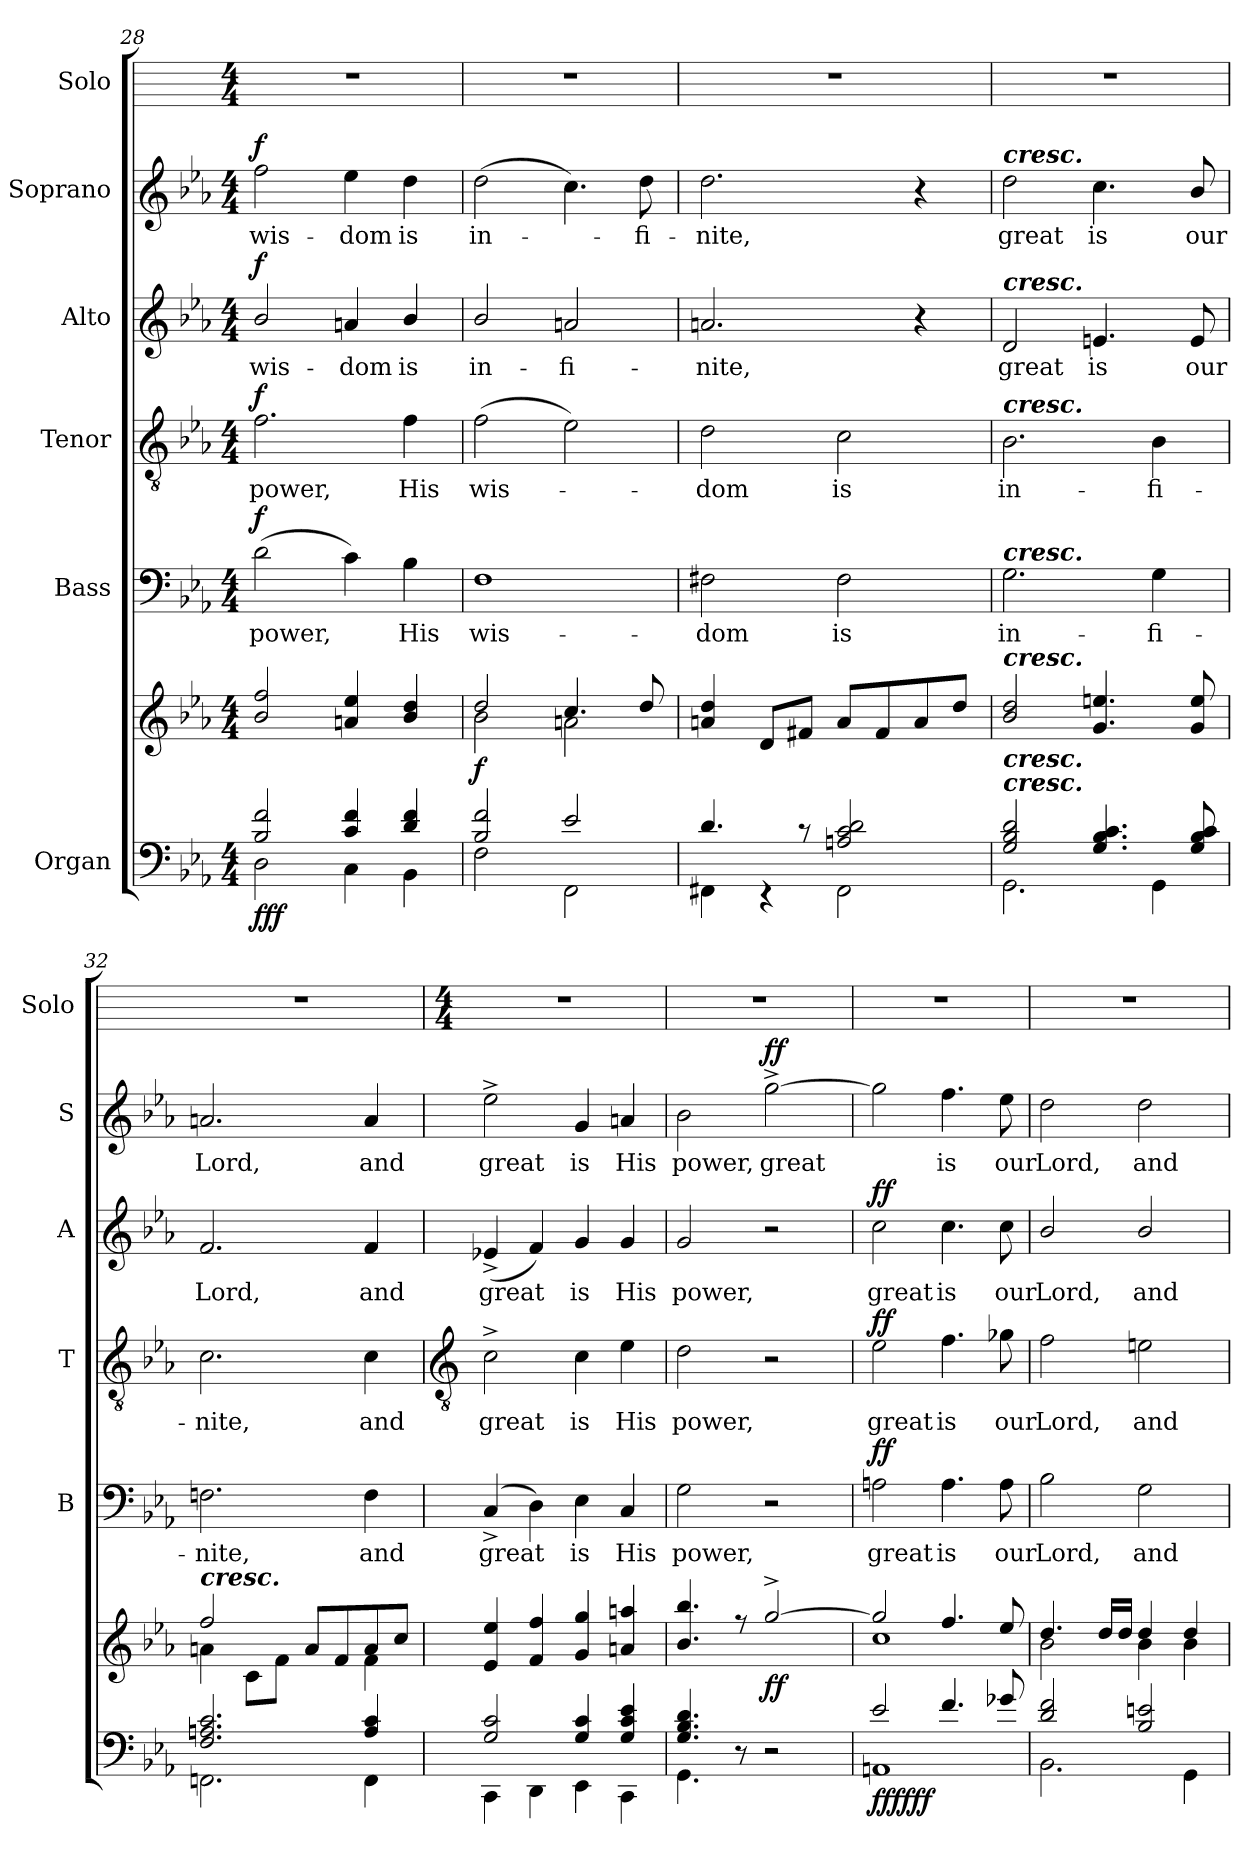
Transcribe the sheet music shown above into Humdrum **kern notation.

**kern	**kern	**dynam	**kern	**text	**dynam	**kern	**text	**dynam	**kern	**text	**dynam	**kern	**text	**dynam	**kern
*part6	*part6	*part6	*part5	*part5	*part5	*part4	*part4	*part4	*part3	*part3	*part3	*part2	*part2	*part2	*part1
*staff7	*staff6	*staff6/7	*staff5	*staff5	*staff5	*staff4	*staff4	*staff4	*staff3	*staff3	*staff3	*staff2	*staff2	*staff2	*staff1
*I"Organ	*	*	*I"Bass	*	*	*I"Tenor	*	*	*I"Alto	*	*	*I"Soprano	*	*	*I"Solo
*	*	*	*I'B	*	*	*I'T	*	*	*I'A	*	*	*I'S	*	*	*I'Solo
*clefF4	*clefG2	*	*clefF4	*	*	*clefGv2	*	*	*clefG2	*	*	*clefG2	*	*	*
*k[b-e-a-]	*k[b-e-a-]	*	*k[b-e-a-]	*	*	*k[b-e-a-]	*	*	*k[b-e-a-]	*	*	*k[b-e-a-]	*	*	*
*E-:	*E-:	*	*E-:	*	*	*E-:	*	*	*E-:	*	*	*E-:	*	*	*
*M4/4	*M4/4	*	*M4/4	*	*	*M4/4	*	*	*M4/4	*	*	*M4/4	*	*	*M4/4
=28	=28	=28	=28	=28	=28	=28	=28	=28	=28	=28	=28	=28	=28	=28	=28
*^	*^	*	*	*	*	*	*	*	*	*	*	*	*	*	*
!	!	!	!	!LO:DY:b=2	!	!LO:LY:b	!	!	!LO:LY:b	!	!	!LO:LY:b	!	!	!LO:LY:b	!	!
!	!	!	!	!LO:DY:n=1:b=2	!	!	!	!	!	!	!	!	!	!	!	!	!
!	!	!	!	!LO:DY:n=2:b	!	!	!LO:DY:b	!	!	!LO:DY:b	!	!	!LO:DY:b	!	!	!LO:DY:b	!
2B-/ 2f/	2D\	2b- 2ff	1ryy	f f f	(>2d	power,	f	2.f	power,	f	2b-/	wis-	f	2ff	wis-	f	1r
!	!	!	!	!	!	!	!	!	!	!	!	!LO:LY:b	!	!	!LO:LY:b	!	!
4c/ 4f/	4C\	4an 4ee-	.	.	4c)	.	.	.	.	.	4an	-dom	.	4ee-	-dom	.	.
!	!	!	!	!	!	!LO:LY:b	!	!	!LO:LY:b	!	!	!LO:LY:b	!	!	!LO:LY:b	!	!
4d/ 4f/	4BB-\	4b- 4dd	.	.	4B-	His	.	4f	His	.	4b-/	is	.	4dd	is	.	.
=29	=29	=29	=29	=29	=29	=29	=29	=29	=29	=29	=29	=29	=29	=29	=29	=29	=29
!	!	!	!	!LO:DY:b	!	!LO:LY:b	!	!	!LO:LY:b	!	!	!LO:LY:b	!	!	!LO:LY:b	!	!
2B-/ 2f/	2F\	2dd/	2b-\	f	1F	wis-	.	(>2f	wis-	.	2b-/	in-	.	(>2dd	in-	.	1r
!	!	!	!	!	!	!	!	!	!	!	!	!LO:LY:b	!	!	!	!	!
2e-/	2FF\	4.cc/	2an\	.	.	.	.	2e-)	.	.	2an	-fi-	.	4.cc)	.	.	.
!	!	!	!	!	!	!	!	!	!	!	!	!	!	!	!LO:LY:b	!	!
.	.	8dd/	.	.	.	.	.	.	.	.	.	.	.	8dd	fi-	.	.
=30	=30	=30	=30	=30	=30	=30	=30	=30	=30	=30	=30	=30	=30	=30	=30	=30	=30
!	!	!	!	!	!	!LO:LY:b	!	!	!LO:LY:b	!	!	!LO:LY:b	!	!	!LO:LY:b	!	!
4.d/	4FF#X\	4an 4dd	1ryy	.	2F#X	-dom	.	2d	dom	.	2.an	-nite,	.	2.dd	-nite,	.	1r
.	4r	8dL	.	.	.	.	.	.	.	.	.	.	.	.	.	.	.
8r	.	8f#XJ	.	.	.	.	.	.	.	.	.	.	.	.	.	.	.
!	!	!	!	!	!	!LO:LY:b	!	!	!LO:LY:b	!	!	!	!	!	!	!	!
2An/ 2c/ 2d/	2FF#\	8aL	.	.	2F#	is	.	2c	is	.	.	.	.	.	.	.	.
.	.	8f#	.	.	.	.	.	.	.	.	.	.	.	.	.	.	.
.	.	8a	.	.	.	.	.	.	.	.	4r	.	.	4r	.	.	.
.	.	8ddJ	.	.	.	.	.	.	.	.	.	.	.	.	.	.	.
=31	=31	=31	=31	=31	=31	=31	=31	=31	=31	=31	=31	=31	=31	=31	=31	=31	=31
!	!	!	!	!	!	!	!	!	!	!	!	!	!	!LO:TX:a:Bi:t=cresc.	!	!	!
!	!	!	!	!	!	!	!	!	!	!	!LO:TX:a:Bi:t=cresc.	!	!	!	!	!	!
!	!	!	!	!	!	!	!	!LO:TX:a:Bi:t=cresc.	!	!	!	!	!	!	!	!	!
!	!	!	!	!	!LO:TX:a:Bi:t=cresc.	!	!	!	!	!	!	!	!	!	!	!	!
!	!	!LO:TX:a:Bi:t=cresc.	!	!	!	!	!	!	!	!	!	!	!	!	!	!	!
!LO:TX:a:Bi:t=cresc.	!	!	!	!	!	!	!	!	!	!	!	!	!	!	!	!	!
!LO:TX:a:Bi:t=cresc.	!	!	!	!	!	!	!	!	!	!	!	!	!	!	!	!	!
!	!	!	!	!	!	!LO:LY:b	!	!	!LO:LY:b	!	!	!LO:LY:b	!	!	!LO:LY:b	!	!
2G/ 2B-/ 2d/	2.GG\	2b- 2dd	1ryy	.	2.G	in-	.	2.B-	in-	.	2d	great	.	2dd	great	.	1r
!	!	!	!	!	!	!	!	!	!	!	!	!LO:LY:b	!	!	!LO:LY:b	!	!
4.G/ 4.B-/ 4.c/	.	4.g 4.een	.	.	.	.	.	.	.	.	4.en	is	.	4.cc	is	.	.
!	!	!	!	!	!	!LO:LY:b	!	!	!LO:LY:b	!	!	!	!	!	!	!	!
.	4GG\	.	.	.	4G	-fi-	.	4B-	-fi-	.	.	.	.	.	.	.	.
!	!	!	!	!	!	!	!	!	!	!	!	!LO:LY:b	!	!	!LO:LY:b	!	!
8G/ 8B-/ 8c/	.	8g 8ee	.	.	.	.	.	.	.	.	8e	our	.	8b-/	our	.	.
=32	=32	=32	=32	=32	=32	=32	=32	=32	=32	=32	=32	=32	=32	=32	=32	=32	=32
!	!	!LO:TX:a:Bi:t=cresc.	!	!	!	!	!	!	!	!	!	!	!	!	!	!	!
!	!	!	!	!	!	!LO:LY:b	!	!	!LO:LY:b	!	!	!LO:LY:b	!	!	!LO:LY:b	!	!
2.F/ 2.An/ 2.c/	2.FFn\	2ff/	4an\	.	2.Fn	-nite,	.	2.c	-nite,	.	2.f	Lord,	.	2.an	Lord,	.	1r
.	.	.	8c\L	.	.	.	.	.	.	.	.	.	.	.	.	.	.
.	.	.	8f\J	.	.	.	.	.	.	.	.	.	.	.	.	.	.
.	.	8aL	4ryy	.	.	.	.	.	.	.	.	.	.	.	.	.	.
.	.	8f	.	.	.	.	.	.	.	.	.	.	.	.	.	.	.
!	!	!	!	!	!	!LO:LY:b	!	!	!LO:LY:b	!	!	!LO:LY:b	!	!	!LO:LY:b	!	!
4A/ 4c/	4FF\	8a	4f\	.	4F	and	.	4c	and	.	4f	and	.	4a	and	.	.
.	.	8ccJ	.	.	.	.	.	.	.	.	.	.	.	.	.	.	.
!!LO:LB:g=z
=33	=33	=33	=33	=33	=33	=33	=33	=33	=33	=33	=33	=33	=33	=33	=33	=33	=33
*	*	*	*	*	*	*	*	*clefGv2	*	*	*	*	*	*	*	*	*
*	*	*	*	*	*	*	*	*	*	*	*	*	*	*	*	*	*M4/4
!	!	!	!	!	!	!LO:LY:b	!	!	!LO:LY:b	!	!	!LO:LY:b	!	!	!LO:LY:b	!	!
2G/ 2c/	4CC\	4e- 4ee-	1ryy	.	(<4C^	great	.	2c^	great	.	(<4e-X^	great	.	2ee-^	great	.	1r
.	4DD\	4f 4ff	.	.	4D)	.	.	.	.	.	4f)	.	.	.	.	.	.
!	!	!	!	!	!	!LO:LY:b	!	!	!LO:LY:b	!	!	!LO:LY:b	!	!	!LO:LY:b	!	!
4G/ 4c/	4EE-\	4g 4gg	.	.	4E-	is	.	4c	is	.	4g	is	.	4g	is	.	.
!	!	!	!	!	!	!LO:LY:b	!	!	!LO:LY:b	!	!	!LO:LY:b	!	!	!LO:LY:b	!	!
4G/ 4c/ 4e-/	4CC\	4an 4aan	.	.	4C	His	.	4e-	His	.	4g	His	.	4an	His	.	.
=34	=34	=34	=34	=34	=34	=34	=34	=34	=34	=34	=34	=34	=34	=34	=34	=34	=34
!	!	!	!	!	!	!LO:LY:b	!	!	!LO:LY:b	!	!	!LO:LY:b	!	!	!LO:LY:b	!	!
4.G/ 4.B-/ 4.d/	4.GG\	4.b- 4.bb-	1ryy	.	2G	power,	.	2d	power,	.	2g	power,	.	2b-	power,	.	1r
8r	2ryy	8r	.	.	.	.	.	.	.	.	.	.	.	.	.	.	.
!	!	!	!	!LO:DY:b	!	!	!	!	!	!	!	!	!	!	!LO:LY:b	!LO:DY:b	!
2r	.	[2gg^	.	ff	2r	.	.	2r	.	.	2r	.	.	[2gg^	great	ff	.
.	8ryy	.	.	.	.	.	.	.	.	.	.	.	.	.	.	.	.
=35	=35	=35	=35	=35	=35	=35	=35	=35	=35	=35	=35	=35	=35	=35	=35	=35	=35
!	!	!	!	!LO:DY:b=2	!	!LO:LY:b	!	!	!LO:LY:b	!	!	!LO:LY:b	!	!	!	!	!
!	!	!	!	!LO:DY:n=1:b=2	!	!	!	!	!	!	!	!	!	!	!	!	!
!	!	!	!	!LO:DY:n=2:b	!	!	!LO:DY:b	!	!	!LO:DY:b	!	!	!LO:DY:b	!	!	!	!
2e-/	1AAn\	2gg/]	1cc\	ff ff ff	2An	great	ff	2e-	great	ff	2cc	great	ff	2gg]	.	.	1r
!	!	!	!	!	!	!LO:LY:b	!	!	!LO:LY:b	!	!	!LO:LY:b	!	!	!LO:LY:b	!	!
4.f/	.	4.ff/	.	.	4.A	is	.	4.f	is	.	4.cc	is	.	4.ff	is	.	.
!	!	!	!	!	!	!LO:LY:b	!	!	!LO:LY:b	!	!	!LO:LY:b	!	!	!LO:LY:b	!	!
8g-X/	.	8ee-/	.	.	8A	our	.	8g-X	our	.	8cc	our	.	8ee-	our	.	.
=36	=36	=36	=36	=36	=36	=36	=36	=36	=36	=36	=36	=36	=36	=36	=36	=36	=36
!	!	!	!	!	!	!LO:LY:b	!	!	!LO:LY:b	!	!	!LO:LY:b	!	!	!LO:LY:b	!	!
2d/ 2f/	2.BB-\	4.dd/	2b-\	.	2B-	Lord,	.	2f	Lord,	.	2b-/	Lord,	.	2dd	Lord,	.	1r
.	.	16dd/LL	.	.	.	.	.	.	.	.	.	.	.	.	.	.	.
.	.	16dd/JJ	.	.	.	.	.	.	.	.	.	.	.	.	.	.	.
!	!	!	!	!	!	!LO:LY:b	!	!	!LO:LY:b	!	!	!LO:LY:b	!	!	!LO:LY:b	!	!
2B-/ 2en/	.	4dd/	4b-\	.	2G	and	.	2en	and	.	2b-/	and	.	2dd	and	.	.
.	4GG\	4dd/	4b-\	.	.	.	.	.	.	.	.	.	.	.	.	.	.
*v	*v	*	*	*	*	*	*	*	*	*	*	*	*	*	*	*	*
*	*v	*v	*	*	*	*	*	*	*	*	*	*	*	*	*	*
=	=	=	=	=	=	=	=	=	=	=	=	=	=	=	=
*-	*-	*-	*-	*-	*-	*-	*-	*-	*-	*-	*-	*-	*-	*-	*-
